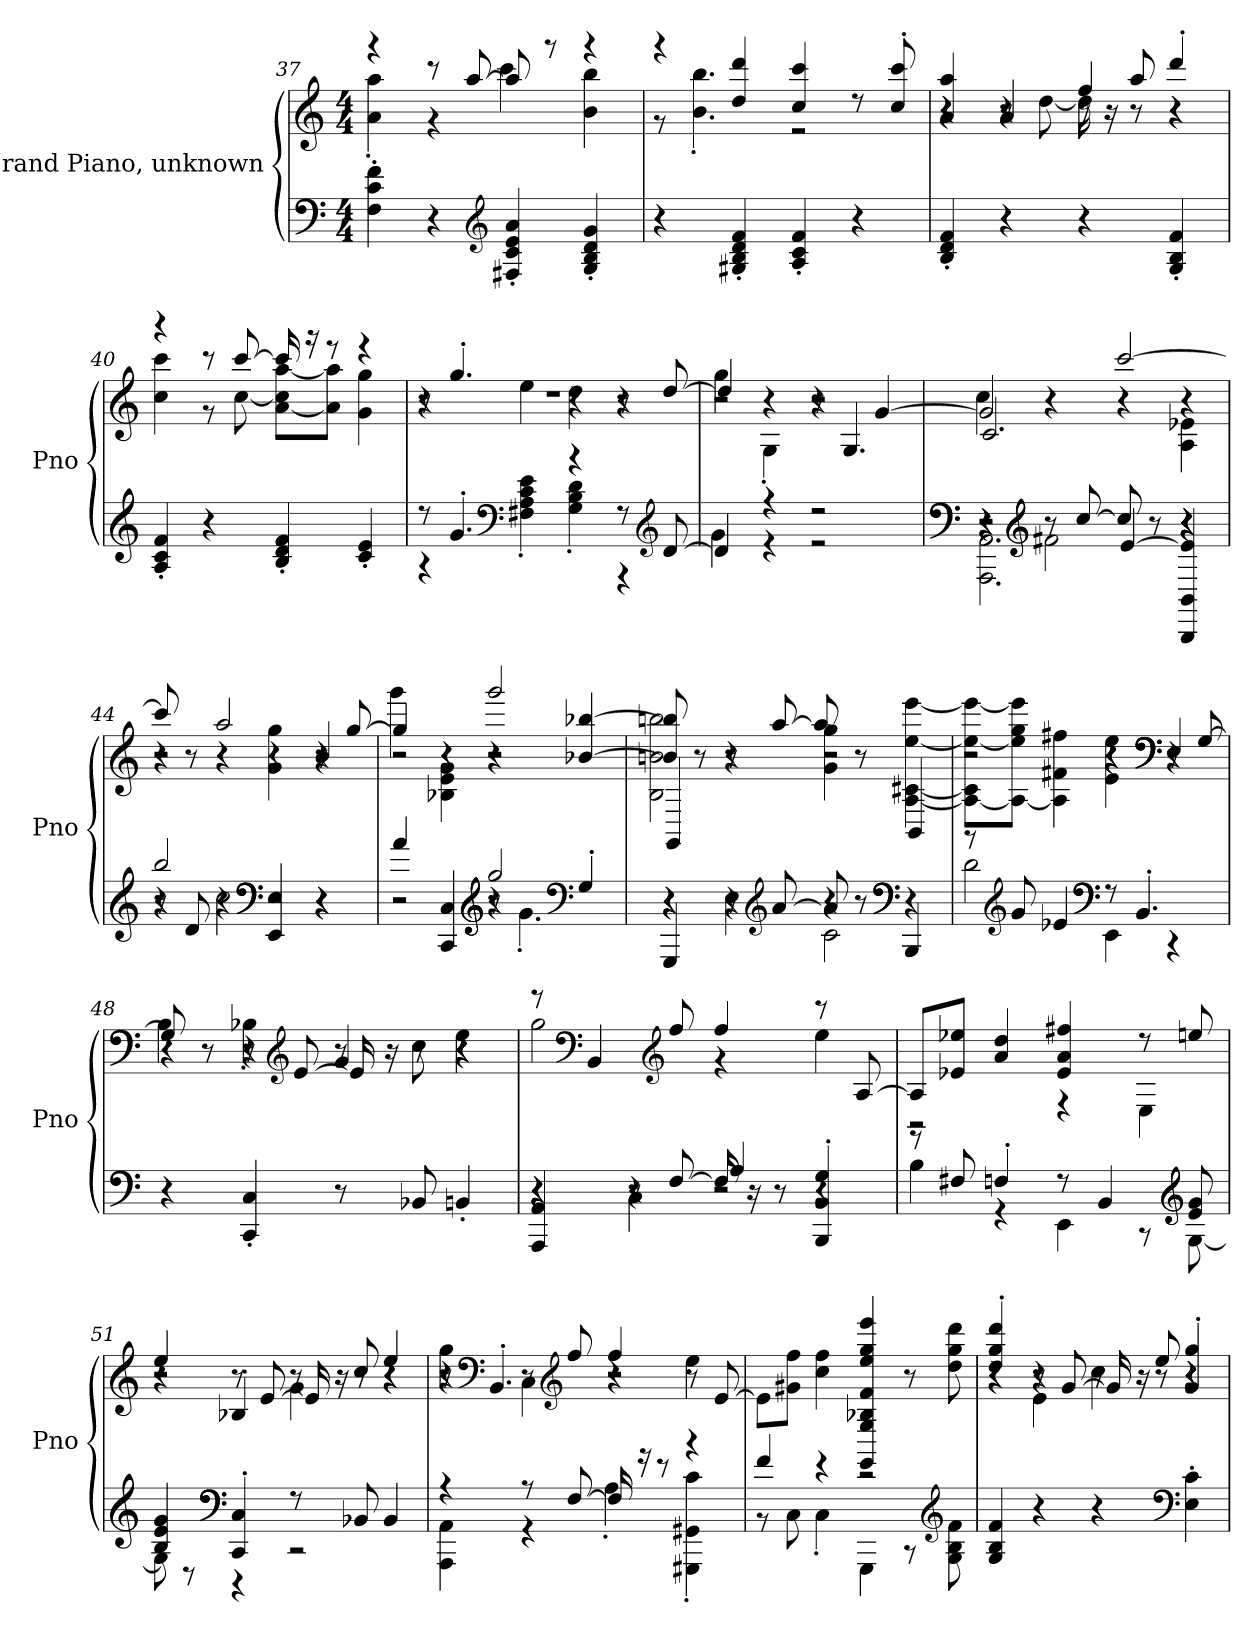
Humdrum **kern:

**kern	**kern
*part1	*part1
*staff2	*staff1
*I"Grand Piano, unknown	*
*I'Pno	*
*clefF4	*clefG2
*k[]	*k[]
*M4/4	*M4/4
=37	=37
*	*^
4F\' 4c\' 4f\'	4r	4a\' 4aa\'
4r	8r	4r
.	[8aa/	.
*clefG2	*	*
4F#X/' 4c/' 4e/' 4a/'	8aa/]	4ccc\
.	8r	.
4G/' 4B/' 4d/' 4g/'	4r	4b\ 4bb\
=38	=38	=38
4r	4r	8r
.	.	4.b\' 4.bb\'
4G#X/' 4B/' 4d/' 4f/'	4dd/ 4ddd/	.
4A/' 4c/' 4f/'	4cc/ 4ccc/	2r
4r	8r	.
.	8cc/' 8ccc/'	.
!!LO:LB:g=z
=39	=39	=39
*	*	*^
4B/' 4d/' 4f/'	4a/ 4aa/	4r	4r
4r	4r	8r	4a/
.	.	[8dd\	.
4r	8r	16dd\]	4ff/
.	.	16r	.
.	8aa/	8r	.
4G/' 4B/' 4f/'	4ddd'/	4r	4r
*	*	*v	*v
=40	=40	=40
4A/' 4c/' 4f/'	4r	4cc\ 4ccc\
4r	8r	8r
.	[8ccc/	[8cc\
4B/' 4d/' 4f/'	16ccc/]	[8a\ 8cc\] [8aa\L
.	16r	.
.	8r	8a\] 8aa\]J
4c/' 4e/'	4r	4g\ 4gg\
=41	=41	=41
*^	*	*^
8r	4r	1r	4r	8r
4.g'/	.	.	.	4.gg'/
*clefF4	*	*	*	*
.	4F#X\' 4A\' 4c\' 4e\'	.	4ee\	.
4r	4G\' 4B\' 4d\'	.	4dd\	4r
8r	4r	.	4r	8r
*clefG2	*	*	*	*
[8d/	.	.	.	[8dd/
=42	=42	=42	=42	=42
4d/]	4g\	2r	4gg\	4dd/]
4r	4r	.	4G'\	4r
2r	2r	4r	2r	8r
.	.	.	.	4.G/
.	.	[4g/	.	.
*v	*v	*	*	*
!!LO:LB:g=z	!!	!!
=43	=43	=43	=43
*clefF4	*	*	*
*^	*	*	*
*	*^	*	*	*
*	*	*^	*	*	*
4r	4r	2r	2.AAA\ 2.AA\	2g/]	4cc\	2.c/
*clefG2	*	*	*	*	*	*
8r	2f#X\	.	.	.	4r	.
[8cc/	.	.	.	.	.	.
8cc/]	.	[4e/	.	[2ccc/	4r	.
8r	.	.	.	.	.	.
4r	4r	4BBB/ 4BB/ 4e/]	4r	.	4A\ 4e-X\	4r
*	*	*v	*v	*	*	*
=44	=44	=44	=44	=44	=44
2bb/	4r	8r	8ccc/]	2r	4r
.	.	8d/	8r	.	.
.	2cc\	4r	4r	.	2aa/
*clefF4	*	*	*	*	*
2r	.	4EE/ 4E/	4r	4g\ 4gg\	.
.	4r	4r	8r	4r	4b/
.	.	.	[8gg/	.	.
=45	=45	=45	=45	=45	=45
2r	2r	4a/	4gg/]	4ggg\	2r
.	.	4CC/ 4C/	4r	4B-X\ 4e\ 4g\	.
*clefG2	*	*	*	*	*
2gg/	8r	4r	4r	2r	2ggg/
.	4.g'\	.	.	.	.
*clefF4	*	*	*	*	*
.	.	4G'/	[4b-X/ [4bb-X/	.	.
!!LO:PB:g=z	!!	!!
=46	=46	=46	=46	=46	=46
4r	4r	4GGG/	8b-/] 8bb-/]	2B\ 2bn\ 2bbn\	4GG/
.	.	.	8r	.	.
8r	4E\	4r	4r	.	8r
*clefG2	*	*	*	*	*
[8a/	.	.	.	.	[8aa/
8a/]	2c\	4r	2r	4g\ 4gg\	8aa/]
8r	.	.	.	.	8r
*clefF4	*	*	*	*	*
4r	.	4BBB/	.	[4A\ [4c#X\ [4ee\ [4eee\	4BB/
*	*v	*v	*	*	*
=47	=47	=47	=47	=47
8r	2d\	2r	8A\_ 8c#\] 8ee\_ 8eee\_L	2r
*clefG2	*	*	*	*
8g/	.	.	8A\_ 8ee\] 8gg\ 8eee\]J	.
4e-X/	.	.	4A\] 4f#X\ 4ff#X\	.
*clefF4	*	*	*	*
8r	4EE\	4r	4e\ 4ee\	4r
4.BB'/	.	.	.	.
*	*	*clefF4	*	*
.	4r	8r	4r	4E/
.	.	[8G/	.	.
*v	*v	*	*	*
=48	=48	=48	=48
4r	8G/]	4B\	4r
.	8r	.	.
4CC/' 4C/'	4r	4B-X'\	8r
*	*clefG2	*	*
.	.	.	[8e/
8r	4g/	8r	16e/]
.	.	.	16r
8BB-X/	.	8cc\	8r
4BBn'/	4r	4ee\	4r
*	*	*v	*v
!!LO:LB:g=z
=49	=49	=49
*^	*	*
*	*^	*	*
4r	4r	4AAA/ 4AA/	8r	2gg\
*	*	*	*clefF4	*
.	.	.	4BB/	.
8r	4C\	4r	.	.
*	*	*	*clefG2	*
[8F/	.	.	8ff/	.
16F/]	2r	4A/	4ff/	4r
16r	.	.	.	.
8r	.	.	.	.
4r	.	4BBB/' 4BB/' 4G/'	8r	4ee\
.	.	.	[8A/	.
*	*v	*v	*	*
=50	=50	=50	=50
8r	4B\	8A/L]	2r
8F#X/	.	8e-X/ 8ee-X/J	.
4Fn'/	4r	4a/ 4dd/	.
8r	4EE\	4e-/ 4a/ 4ff#X/	4r
4BB/	.	.	.
.	8r	8r	4E\
*clefG2	*	*	*
8e/ 8g/	[8G\	8een/	.
=51	=51	=51	=51
*	*	*	*^
4B/ 4e/ 4g/	8G\]	4ee/	2r	4r
.	8r	.	.	.
*clefF4	*	*	*	*
4CC/' 4C/'	4r	4B-X'/	.	8r
.	.	.	.	[8e/
8r	2r	8r	4g\	16e/]
.	.	.	.	16r
8BB-X/	.	8cc/	.	8r
4BB-/	.	4ee/	4r	4r
!!LO:LB:g=z	!!	!!
=52	=52	=52	=52	=52
4r	4AAA\ 4AA\	4r	4gg\	8r
*	*	*clefF4	*	*
.	.	.	.	4.BB'/
8r	4r	8r	4C\	.
*	*	*clefG2	*	*
[8F/	.	8ff/	.	.
16F/]	4A'\	4ff/	4r	2r
16r	.	.	.	.
8r	.	.	.	.
4r	4GGG#X\' 4GG#X\' 4c\'	8r	4ee\	.
.	.	[8e/	.	.
*	*	*v	*v	*v
=53	=53	=53
4f/	8r	8e\L]
.	8C\	8g#X\ 8ff\J
4r	4C'\	4cc\ 4ff\
2r	4GGG\	4GG/ 4G/ 4B-X/ 4f/ 4ee/ 4gg/ 4eee/
.	8r	8r
*clefG2	*	*
.	8G\ 8B\ 8f\	8dd\ 8gg\ 8ddd\
*v	*v	*
=54	=54
*	*^
*	*	*^
4G/ 4B/ 4f/	4dd/' 4gg/' 4ddd/'	4r	4r
4r	4r	4e\	8r
.	.	.	[8g/
4r	8r	4cc\	16g/]
.	.	.	16r
.	8ee/	.	8r
*clefF4	*	*	*
4E\' 4c\'	4g/' 4gg/'	4r	4r
*	*v	*v	*v
=	=
*-	*-
